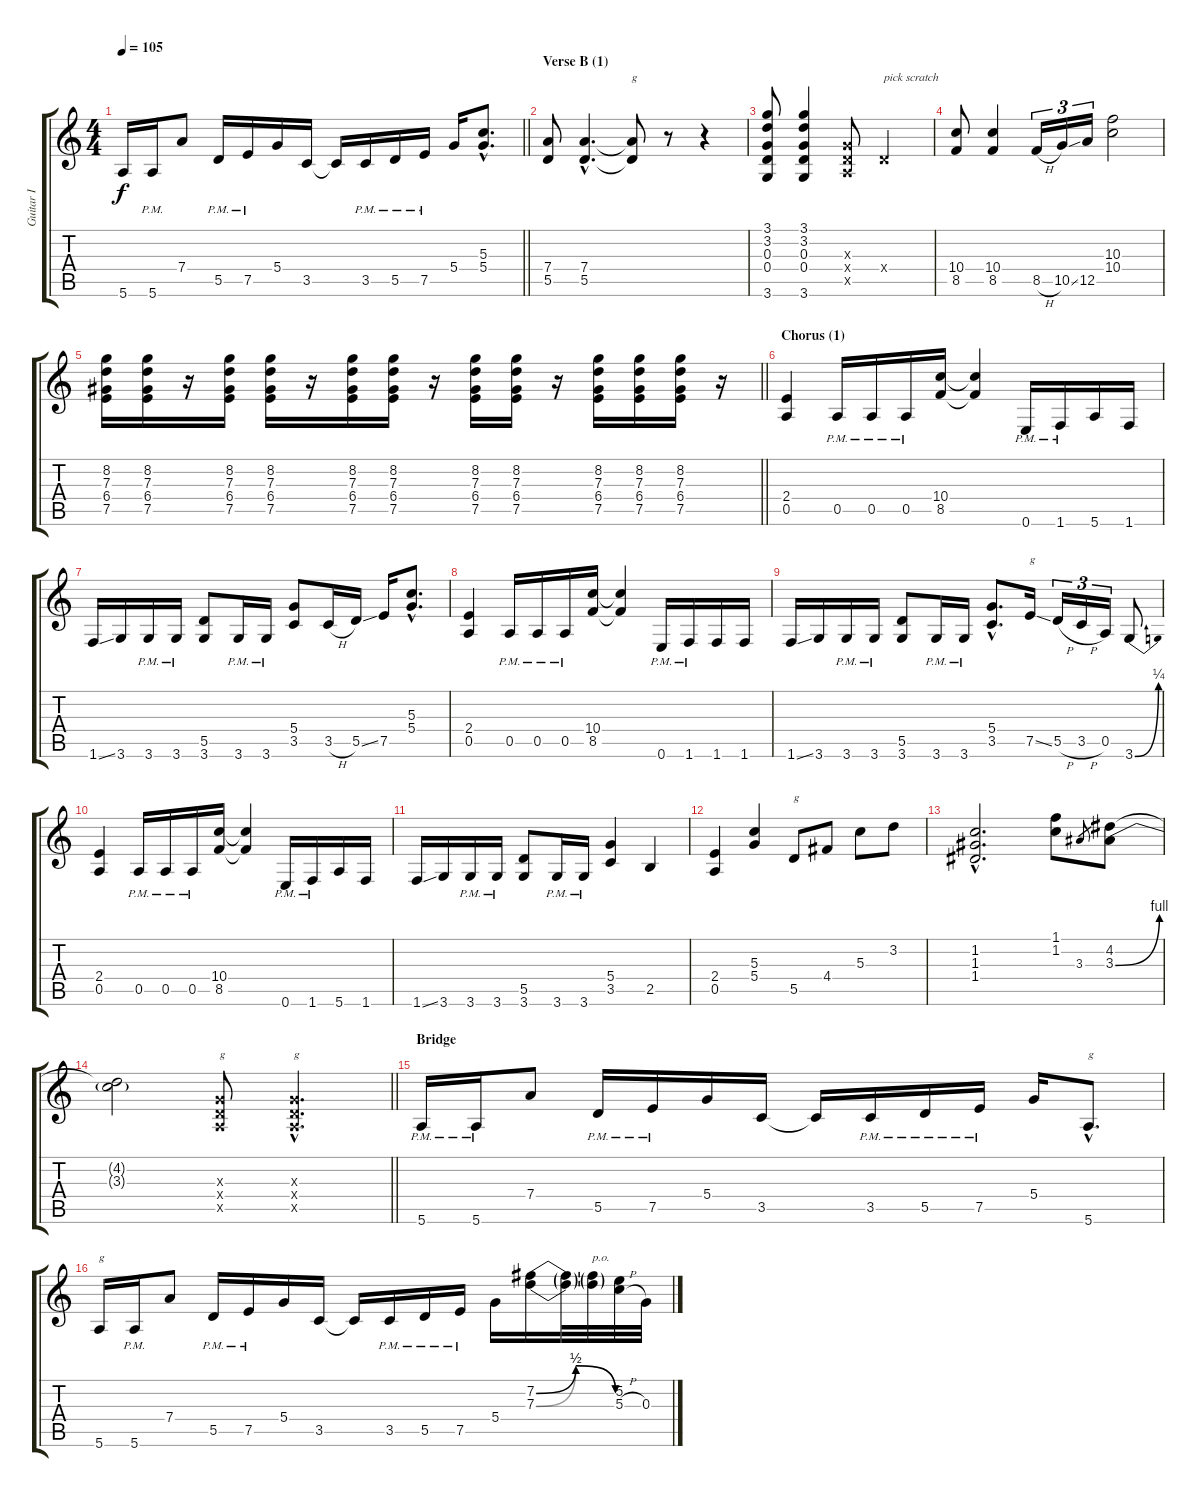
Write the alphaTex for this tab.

\track ("Guitar I" "Guitar I") {instrument distortionguitar}
\staff {score tabs}
\tuning (E4 B3 G3 D3 A2 E2) {hide}
\ts (4 4)
\tempo 105
\clef g2
\barLineRight lightlight
\ks aminor
5.6.16{dy f} 5.6{pm}.16 7.4.8 5.5{pm}.16 7.5{pm}.16 5.4.16 3.5.16 3.5{t}.16 3.5{pm}.16 5.5{pm}.16 7.5{pm}.16 5.4.16 (5.3{hac} 5.4{hac}).8{d} |
\section ("" "Verse B (1)")
(7.4 5.5).8 (7.4{hac} 5.5{hac}).4{d} (7.4{t} 5.5{t}).8{txt "g"} r.8 r.4 |
(3.1 3.2 0.3 0.4 3.6).8 (3.1 3.2 0.3 0.4 3.6).4 (0.3{x} 0.4{x} 0.5{x}).8 0.4{x}.2{txt "pick scratch"} |
(10.4 8.5).8 (10.4 8.5).4 8.5{h}.16{tu (3 2)} 10.5{ss}.16{tu (3 2)} 12.5.16{tu (3 2)} (10.3 10.4).2 |
\barLineRight lightlight
(8.2 7.3 6.4 7.5).16 (8.2 7.3 6.4 7.5).16 r.16 (8.2 7.3 6.4 7.5).16 (8.2 7.3 6.4 7.5).16 r.16 (8.2 7.3 6.4 7.5).16 (8.2 7.3 6.4 7.5).16 r.16 (8.2 7.3 6.4 7.5).16 (8.2 7.3 6.4 7.5).16 r.16 (8.2 7.3 6.4 7.5).16 (8.2 7.3 6.4 7.5).16 (8.2 7.3 6.4 7.5).16 r.16 |
\section ("" "Chorus (1)")
(2.4 0.5).4 0.5{pm}.16 0.5{pm}.16 0.5{pm}.16 (10.4 8.5).16 (10.4{t} 8.5{t}).4 0.6{pm}.16 1.6{pm}.16 5.6.16 1.6.16 |
1.6{ss}.16 3.6.16 3.6{pm}.16 3.6{pm}.16 (5.5 3.6).8 3.6{pm}.16 3.6{pm}.16 (5.4 3.5).8 3.5{h}.16 5.5{ss}.16 7.5.16 (5.3{hac} 5.4{hac}).8{d} |
(2.4 0.5).4 0.5{pm}.16 0.5{pm}.16 0.5{pm}.16 (10.4 8.5).16 (10.4{t} 8.5{t}).4 0.6{pm}.16 1.6{pm}.16 1.6.16 1.6.16 |
1.6{ss}.16 3.6.16 3.6{pm}.16 3.6{pm}.16 (5.5 3.6).8 3.6{pm}.16 3.6{pm}.16 (5.4{hac} 3.5{hac}).8{d} 7.5{ss}.16{txt "g"} 5.5{h}.16{tu (3 2)} 3.5{h}.16{tu (3 2)} 0.5.16{tu (3 2)} 3.6{be (bend 0 0 60 1)}.8 |
(2.4 0.5).4 0.5{pm}.16 0.5{pm}.16 0.5{pm}.16 (10.4 8.5).16 (10.4{t} 8.5{t}).4 0.6{pm}.16 1.6{pm}.16 5.6.16 1.6.16 |
1.6{ss}.16 3.6.16 3.6{pm}.16 3.6{pm}.16 (5.5 3.6).8 3.6{pm}.16 3.6{pm}.16 (5.4 3.5).4 2.5.4 |
(2.4 0.5).4 (5.3 5.4).4 5.5.8{txt "g"} 4.4.8 5.3.8 3.2.8 |
(1.2{hac} 1.3{hac} 1.4{hac}).2{d} (1.1 1.2).8 3.3.8{gr} (4.2 3.3{be (bend 0 0 60 4)}).8 |
\barLineRight lightlight
(4.2{t} 3.3{t}).2 (0.3{x} 0.4{x} 0.5{x}).8{txt "g"} (0.3{hac x} 0.4{hac x} 0.5{hac x}).4{d txt "g"} |
\section ("" "Bridge")
5.6{pm}.16 5.6{pm}.16 7.4.8 5.5{pm}.16 7.5{pm}.16 5.4.16 3.5.16 3.5{t}.16 3.5{pm}.16 5.5{pm}.16 7.5{pm}.16 5.4.16 5.6{hac}.8{d txt "g"} |
5.6.16{txt "g"} 5.6{pm}.16 7.4.8 5.5{pm}.16 7.5{pm}.16 5.4.16 3.5.16 3.5{t}.16 3.5{pm}.16 5.5{pm}.16 7.5{pm}.16 5.4.16 (7.2{be (bendrelease 0 0 30 2 45 2 60 0)} 7.3{be (bendrelease 0 0 30 2 45 2 60 0)}).16 (7.2{t} 7.3{t}).32 (7.2{t} 7.3{t}).32{txt "p.o."} (5.2 5.3{h}).32 0.3.32
